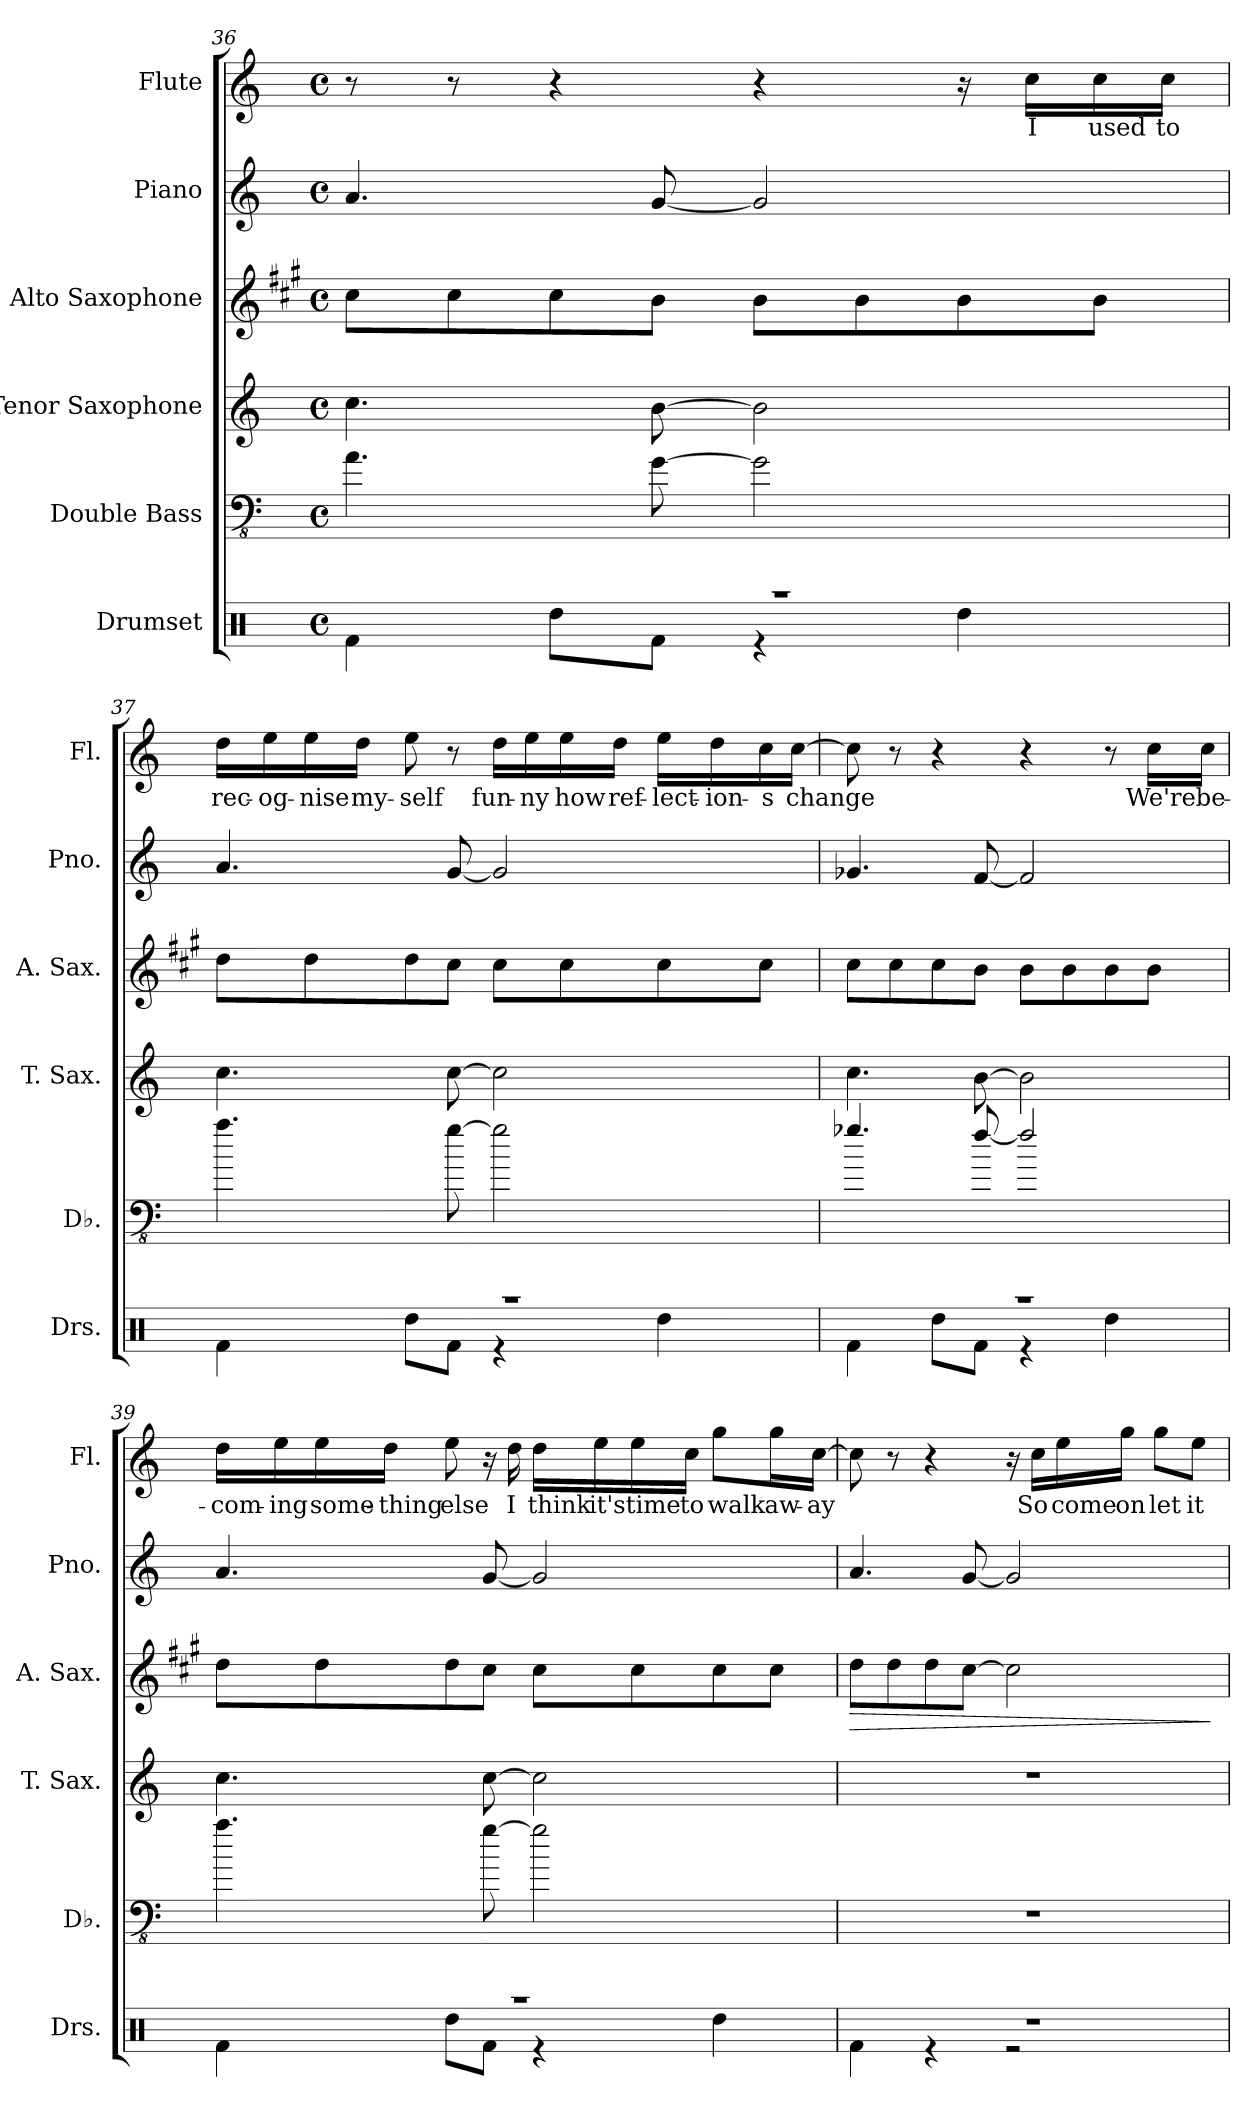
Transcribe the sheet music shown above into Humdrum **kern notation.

**kern	**kern	**kern	**kern	**dynam	**kern	**kern	**text
*part6	*part5	*part4	*part3	*part3	*part2	*part1	*part1
*staff6	*staff5	*staff4	*staff3	*staff3	*staff2	*staff1	*staff1
*I"Drumset	*I"Double Bass	*I"Tenor Saxophone	*I"Alto Saxophone	*	*I"Piano	*I"Flute	*
*I'Drs.	*I'Db.	*I'T. Sax.	*I'A. Sax.	*	*I'Pno.	*I'Fl.	*
*clefX	*clefFv4	*clefG2	*clefG2	*	*clefG2	*clefG2	*
*	*ITrd7c12	*ITrd8c14	*ITrd5c9	*	*	*	*
*k[]	*k[]	*k[]	*k[]	*	*k[]	*k[]	*
*M4/4	*M4/4	*M4/4	*M4/4	*	*M4/4	*M4/4	*
*met(c)	*met(c)	*met(c)	*met(c)	*	*met(c)	*met(c)	*
=36	=36	=36	=36	=36	=36	=36	=36
*^	*	*	*	*	*	*	*
1r	4Rf\	4.AA\	4.c\	8e\L	.	4.a/	8r	.
.	.	.	.	8e\	.	.	8r	.
.	8Rdd\L	.	.	8e\	.	.	4r	.
.	8Rf\J	[8GG\	[8B\	8d\J	.	[8g/	.	.
.	4r	2GG\]	2B\]	8d\L	.	2g/]	4r	.
.	.	.	.	8d\	.	.	.	.
.	4Rdd\	.	.	8d\	.	.	16r	.
.	.	.	.	.	.	.	16cc\LL	I
.	.	.	.	8d\J	.	.	16cc\	used
.	.	.	.	.	.	.	16cc\JJ	to
!!LO:PB:g=z
=37	=37	=37	=37	=37	=37	=37	=37	=37
1r	4Rf\	4.A\	4.c\	8f\L	.	4.a/	16dd\LL	rec-
.	.	.	.	.	.	.	16ee\	-og-
.	.	.	.	8f\	.	.	16ee\	-nise
.	.	.	.	.	.	.	16dd\JJ	my-
.	8Rdd\L	.	.	8f\	.	.	8ee\	-self
.	8Rf\J	[8G\	[8c\	8e\J	.	[8g/	8r	.
.	4r	2G\]	2c\]	8e\L	.	2g/]	16dd\LL	fun-
.	.	.	.	.	.	.	16ee\	-ny
.	.	.	.	8e\	.	.	16ee\	how
.	.	.	.	.	.	.	16dd\JJ	ref-
.	4Rdd\	.	.	8e\	.	.	16ee\LL	-lect-
.	.	.	.	.	.	.	16dd\	-ion-
.	.	.	.	8e\J	.	.	16cc\	-s
.	.	.	.	.	.	.	[16cc\JJ	change
=38	=38	=38	=38	=38	=38	=38	=38	=38
1r	4Rf\	4.G-X/	4.c\	8e\L	.	4.g-X/	8cc\]	.
.	.	.	.	8e\	.	.	8r	.
.	8Rdd\L	.	.	8e\	.	.	4r	.
.	8Rf\J	[8F/	[8B\	8d\J	.	[8f/	.	.
.	4r	2F/]	2B\]	8d\L	.	2f/]	4r	.
.	.	.	.	8d\	.	.	.	.
.	4Rdd\	.	.	8d\	.	.	8r	.
.	.	.	.	8d\J	.	.	16cc\LL	We're
.	.	.	.	.	.	.	16cc\JJ	be-
!!LO:LB:g=z
=39	=39	=39	=39	=39	=39	=39	=39	=39
1r	4Rf\	4.A\	4.c\	8f\L	.	4.a/	16dd\LL	-com-
.	.	.	.	.	.	.	16ee\	-ing
.	.	.	.	8f\	.	.	16ee\	some-
.	.	.	.	.	.	.	16dd\JJ	-thing
.	8Rdd\L	.	.	8f\	.	.	8ee\	else
.	8Rf\J	[8G\	[8c\	8e\J	.	[8g/	16r	.
.	.	.	.	.	.	.	16dd\	I
.	4r	2G\]	2c\]	8e\L	.	2g/]	16dd\LL	think
.	.	.	.	.	.	.	16ee\	it's
.	.	.	.	8e\	.	.	16ee\	time
.	.	.	.	.	.	.	16cc\JJ	to
.	4Rdd\	.	.	8e\	.	.	8gg\L	walk
.	.	.	.	8e\J	.	.	16gg\L	aw-
.	.	.	.	.	.	.	[16cc\JJ	-ay
=40	=40	=40	=40	=40	=40	=40	=40	=40
!	!	!	!	!	!LO:HP:b	!	!	!
1r	4Rf\	1r	1r	8f\L	>	4.a/	8cc\]	.
.	.	.	.	8f\	.	.	8r	.
.	4r	.	.	8f\	.	.	4r	.
.	.	.	.	[8e\J	.	[8g/	.	.
.	2r	.	.	2e\]	.	2g/]	16r	.
.	.	.	.	.	.	.	16cc\LL	So
.	.	.	.	.	.	.	16ee\	come
.	.	.	.	.	.	.	16gg\JJ	on
.	.	.	.	.	.	.	8gg\L	let
.	.	.	.	.	.	.	8ee\J	it
*v	*v	*	*	*	*	*	*	*
.	.	.	.	]	.	.	.
=	=	=	=	=	=	=	=
*-	*-	*-	*-	*-	*-	*-	*-
